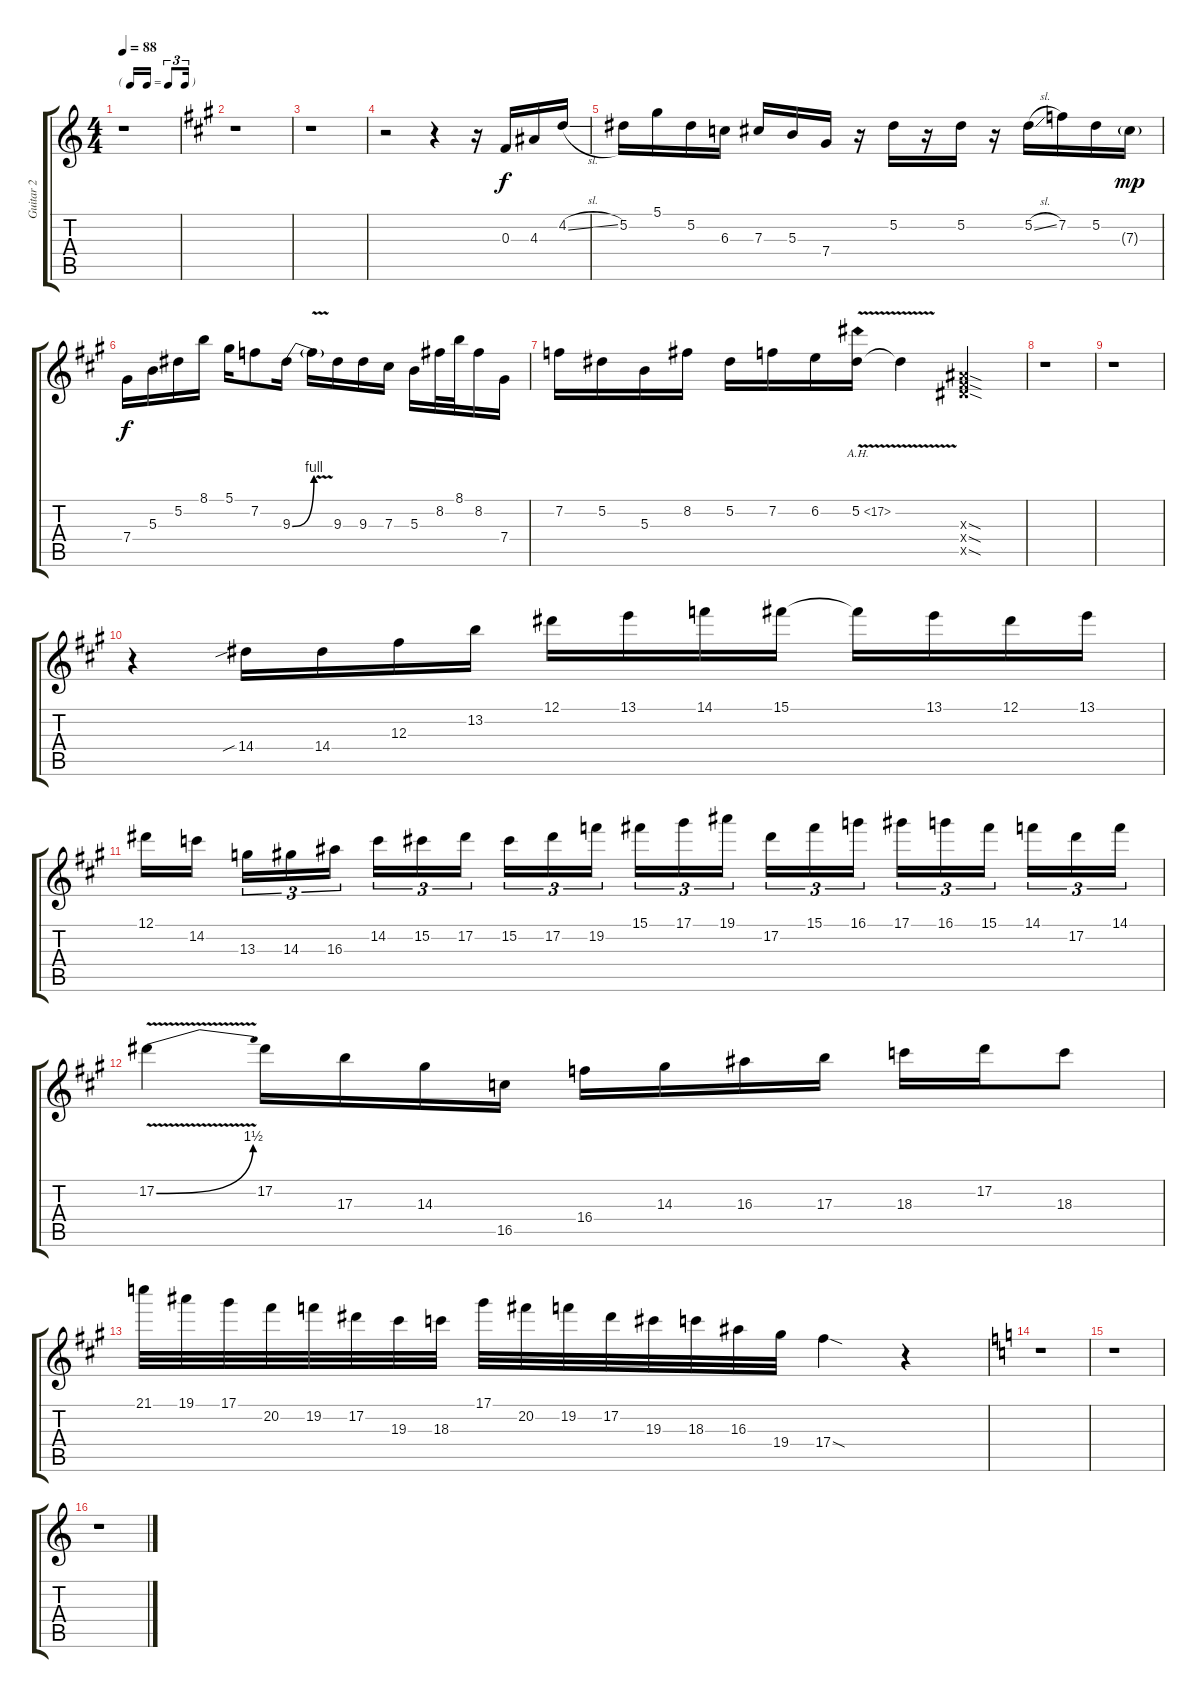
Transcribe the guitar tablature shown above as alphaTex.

\track ("Guitar 2" "Guitar 2") {instrument overdrivenguitar}
\staff {score tabs}
\tuning (Eb4 Bb3 Gb3 Db3 Ab2 Eb2) {hide}
\ts (4 4)
\tf triplet16th
\tempo 88
\clef g2
\ks c
r.1{dy f} |
\ks a
r.1 |
r.1 |
r.2 r.4 r.16 0.3.16 4.3.16 4.2{sl}.16 |
5.2.16 5.1.16 5.2.16 6.3.16 7.3.16 5.3.16 7.4.16 r.16 5.2.16 r.16 5.2.16 r.16 5.2{sl}.16 7.2.16 5.2.16 7.3{g}.16{dy mp} |
7.4.16{dy f} 5.3.16 5.2.16 8.1.16 5.1.16 7.2.8 9.3{be (bend 0 0 60 4)}.16 9.3{v t}.16 9.3.16 9.3.16 7.3.16 5.3.16 8.2.32 8.1.32 8.2.16 7.4.16 |
7.2.16 5.2.16 5.3.16 8.2.16 5.2.16 7.2.16 6.2.16 5.2{ah 12 v}.16 5.2{t}.4 (4.3{sod x} 5.4{sod x} 7.5{sod x}).4 |
r.1 |
r.1 |
r.4 14.4{sib}.16 14.4.16 12.3.16 13.2.16 12.1.16 13.1.16 14.1.16 15.1.16 15.1{t}.16 13.1.16 12.1.16 13.1.16 |
12.1.16 14.2.16{beam splitsecondary} 13.3.16{tu (3 2)} 14.3.16{tu (3 2)} 16.3.16{tu (3 2)} 14.2.16{tu (3 2)} 15.2.16{tu (3 2)} 17.2.16{tu (3 2) beam splitsecondary} 15.2.16{tu (3 2)} 17.2.16{tu (3 2)} 19.2.16{tu (3 2)} 15.1.16{tu (3 2)} 17.1.16{tu (3 2)} 19.1.16{tu (3 2) beam splitsecondary} 17.2.16{tu (3 2)} 15.1.16{tu (3 2)} 16.1.16{tu (3 2)} 17.1.16{tu (3 2)} 16.1.16{tu (3 2)} 15.1.16{tu (3 2) beam splitsecondary} 14.1.16{tu (3 2)} 17.2.16{tu (3 2)} 14.1.16{tu (3 2)} |
17.2{be (bend 0 0 60 6) v}.4 17.2.16 17.3.16 14.3.16 16.5.16 16.4.16 14.3.16 16.3.16 17.3.16 18.3.16 17.2.16 18.3.8 |
21.1.32 19.1.32 17.1.32 20.2.32 19.2.32 17.2.32 19.3.32 18.3.32 17.1.32 20.2.32 19.2.32 17.2.32 19.3.32 18.3.32 16.3.32 19.4.32 17.4{sod}.4 r.4 |
\ks c
r.1 |
r.1 |
r.1
